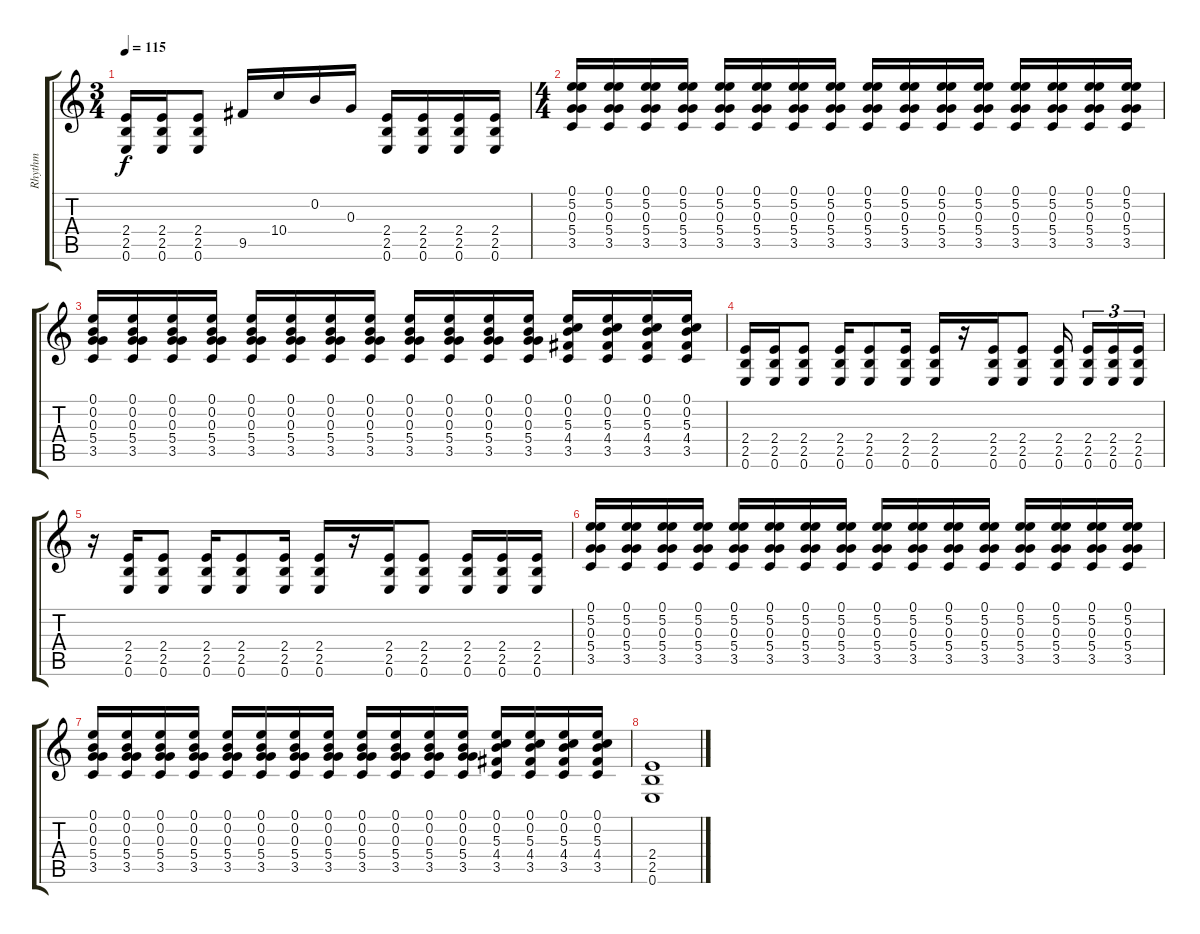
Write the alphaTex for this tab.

\track ("Rhythm" "Rhythm") {instrument distortionguitar}
\staff {score tabs}
\tuning (E4 B3 G3 D3 A2 E2) {hide}
\ts (3 4)
\tempo 115
\clef g2
\ks c
(2.4 2.5 0.6).16{dy f} (2.4 2.5 0.6).16 (2.4 2.5 0.6).8 9.5.16 10.4.16 0.2.16 0.3.16 (2.4 2.5 0.6).16 (2.4 2.5 0.6).16 (2.4 2.5 0.6).16 (2.4 2.5 0.6).16 |
\ts (4 4)
(0.1 5.2 0.3 5.4 3.5).16 (0.1 5.2 0.3 5.4 3.5).16 (0.1 5.2 0.3 5.4 3.5).16 (0.1 5.2 0.3 5.4 3.5).16 (0.1 5.2 0.3 5.4 3.5).16 (0.1 5.2 0.3 5.4 3.5).16 (0.1 5.2 0.3 5.4 3.5).16 (0.1 5.2 0.3 5.4 3.5).16 (0.1 5.2 0.3 5.4 3.5).16 (0.1 5.2 0.3 5.4 3.5).16 (0.1 5.2 0.3 5.4 3.5).16 (0.1 5.2 0.3 5.4 3.5).16 (0.1 5.2 0.3 5.4 3.5).16 (0.1 5.2 0.3 5.4 3.5).16 (0.1 5.2 0.3 5.4 3.5).16 (0.1 5.2 0.3 5.4 3.5).16 |
(0.1 0.2 0.3 5.4 3.5).16 (0.1 0.2 0.3 5.4 3.5).16 (0.1 0.2 0.3 5.4 3.5).16 (0.1 0.2 0.3 5.4 3.5).16 (0.1 0.2 0.3 5.4 3.5).16 (0.1 0.2 0.3 5.4 3.5).16 (0.1 0.2 0.3 5.4 3.5).16 (0.1 0.2 0.3 5.4 3.5).16 (0.1 0.2 0.3 5.4 3.5).16 (0.1 0.2 0.3 5.4 3.5).16 (0.1 0.2 0.3 5.4 3.5).16 (0.1 0.2 0.3 5.4 3.5).16 (0.1 0.2 5.3 4.4 3.5).16 (0.1 0.2 5.3 4.4 3.5).16 (0.1 0.2 5.3 4.4 3.5).16 (0.1 0.2 5.3 4.4 3.5).16 |
(2.4 2.5 0.6).16 (2.4 2.5 0.6).16 (2.4 2.5 0.6).8 (2.4 2.5 0.6).16 (2.4 2.5 0.6).8 (2.4 2.5 0.6).16 (2.4 2.5 0.6).16 r.16 (2.4 2.5 0.6).16 (2.4 2.5 0.6).8 (2.4 2.5 0.6).16{beam splitsecondary} (2.4 2.5 0.6).16{tu (3 2)} (2.4 2.5 0.6).16{tu (3 2)} (2.4 2.5 0.6).16{tu (3 2)} |
r.16 (2.4 2.5 0.6).16 (2.4 2.5 0.6).8 (2.4 2.5 0.6).16 (2.4 2.5 0.6).8 (2.4 2.5 0.6).16 (2.4 2.5 0.6).16 r.16 (2.4 2.5 0.6).16 (2.4 2.5 0.6).8 (2.4 2.5 0.6).16 (2.4 2.5 0.6).16 (2.4 2.5 0.6).16 |
(0.1 5.2 0.3 5.4 3.5).16 (0.1 5.2 0.3 5.4 3.5).16 (0.1 5.2 0.3 5.4 3.5).16 (0.1 5.2 0.3 5.4 3.5).16 (0.1 5.2 0.3 5.4 3.5).16 (0.1 5.2 0.3 5.4 3.5).16 (0.1 5.2 0.3 5.4 3.5).16 (0.1 5.2 0.3 5.4 3.5).16 (0.1 5.2 0.3 5.4 3.5).16 (0.1 5.2 0.3 5.4 3.5).16 (0.1 5.2 0.3 5.4 3.5).16 (0.1 5.2 0.3 5.4 3.5).16 (0.1 5.2 0.3 5.4 3.5).16 (0.1 5.2 0.3 5.4 3.5).16 (0.1 5.2 0.3 5.4 3.5).16 (0.1 5.2 0.3 5.4 3.5).16 |
(0.1 0.2 0.3 5.4 3.5).16 (0.1 0.2 0.3 5.4 3.5).16 (0.1 0.2 0.3 5.4 3.5).16 (0.1 0.2 0.3 5.4 3.5).16 (0.1 0.2 0.3 5.4 3.5).16 (0.1 0.2 0.3 5.4 3.5).16 (0.1 0.2 0.3 5.4 3.5).16 (0.1 0.2 0.3 5.4 3.5).16 (0.1 0.2 0.3 5.4 3.5).16 (0.1 0.2 0.3 5.4 3.5).16 (0.1 0.2 0.3 5.4 3.5).16 (0.1 0.2 0.3 5.4 3.5).16 (0.1 0.2 5.3 4.4 3.5).16 (0.1 0.2 5.3 4.4 3.5).16 (0.1 0.2 5.3 4.4 3.5).16 (0.1 0.2 5.3 4.4 3.5).16 |
(2.4 2.5 0.6).1
